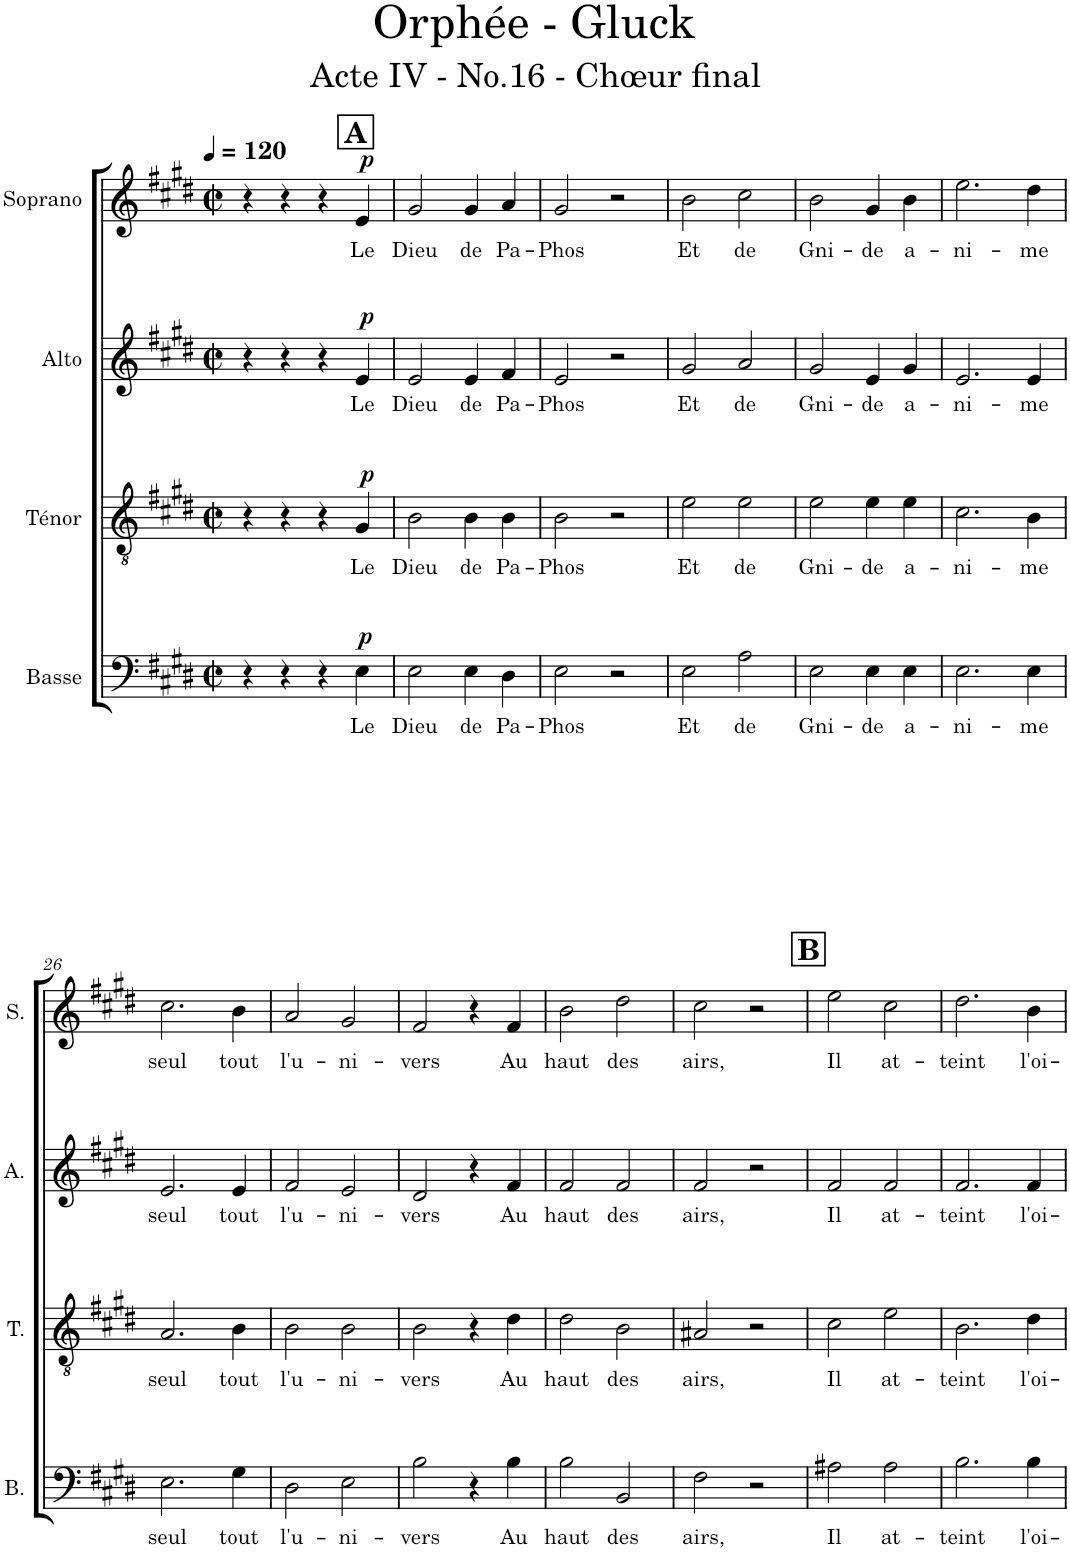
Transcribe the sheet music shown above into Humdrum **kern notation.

**kern	**text	**dynam	**kern	**text	**dynam	**kern	**text	**dynam	**kern	**text	**dynam
*part4	*part4	*part4	*part3	*part3	*part3	*part2	*part2	*part2	*part1	*part1	*part1
*staff4	*staff4	*staff4	*staff3	*staff3	*staff3	*staff2	*staff2	*staff2	*staff1	*staff1	*staff1
*I"Basse	*	*	*I"Ténor	*	*	*I"Alto	*	*	*I"Soprano	*	*
*I'B.	*	*	*I'T.	*	*	*I'A.	*	*	*I'S.	*	*
*clefF4	*	*	*clefGv2	*	*	*clefG2	*	*	*clefG2	*	*
*k[f#c#g#d#]	*	*	*k[f#c#g#d#]	*	*	*k[f#c#g#d#]	*	*	*k[f#c#g#d#]	*	*
*M2/2	*	*	*M2/2	*	*	*M2/2	*	*	*M2/2	*	*
*met(c|)	*	*	*met(c|)	*	*	*met(c|)	*	*	*met(c|)	*	*
*MM120	*	*	*MM120	*	*	*MM120	*	*	*MM120	*	*
!!LO:REH:place=s1:a:B:cj:fs=14:t=A:qo=3
=20	=20	=20	=20	=20	=20	=20	=20	=20	=20	=20	=20
4r	.	.	4r	.	.	4r	.	.	4r	.	.
4r	.	.	4r	.	.	4r	.	.	4r	.	.
4r	.	.	4r	.	.	4r	.	.	4r	.	.
!	!LO:LY:b	!LO:DY:a	!	!LO:LY:b	!LO:DY:a	!	!LO:LY:b	!LO:DY:a	!	!LO:LY:b	!LO:DY:a
4E\	Le	p	4G#/	Le	p	4e/	Le	p	4e/	Le	p
=21	=21	=21	=21	=21	=21	=21	=21	=21	=21	=21	=21
!	!LO:LY:b	!	!	!LO:LY:b	!	!	!LO:LY:b	!	!	!LO:LY:b	!
2E\	Dieu	.	2B\	Dieu	.	2e/	Dieu	.	2g#/	Dieu	.
!	!LO:LY:b	!	!	!LO:LY:b	!	!	!LO:LY:b	!	!	!LO:LY:b	!
4E\	de	.	4B\	de	.	4e/	de	.	4g#/	de	.
!	!LO:LY:b	!	!	!LO:LY:b	!	!	!LO:LY:b	!	!	!LO:LY:b	!
4D#\	Pa-	.	4B\	Pa-	.	4f#/	Pa-	.	4a/	Pa-	.
=22	=22	=22	=22	=22	=22	=22	=22	=22	=22	=22	=22
!	!LO:LY:b	!	!	!LO:LY:b	!	!	!LO:LY:b	!	!	!LO:LY:b	!
2E\	-Phos	.	2B\	-Phos	.	2e/	-Phos	.	2g#/	-Phos	.
2r	.	.	2r	.	.	2r	.	.	2r	.	.
=23	=23	=23	=23	=23	=23	=23	=23	=23	=23	=23	=23
!	!LO:LY:b	!	!	!LO:LY:b	!	!	!LO:LY:b	!	!	!LO:LY:b	!
2E\	Et	.	2e\	Et	.	2g#/	Et	.	2b\	Et	.
!	!LO:LY:b	!	!	!LO:LY:b	!	!	!LO:LY:b	!	!	!LO:LY:b	!
2A\	de	.	2e\	de	.	2a/	de	.	2cc#\	de	.
=24	=24	=24	=24	=24	=24	=24	=24	=24	=24	=24	=24
!	!LO:LY:b	!	!	!LO:LY:b	!	!	!LO:LY:b	!	!	!LO:LY:b	!
2E\	Gni-	.	2e\	Gni-	.	2g#/	Gni-	.	2b\	Gni-	.
!	!LO:LY:b	!	!	!LO:LY:b	!	!	!LO:LY:b	!	!	!LO:LY:b	!
4E\	-de	.	4e\	-de	.	4e/	-de	.	4g#/	-de	.
!	!LO:LY:b	!	!	!LO:LY:b	!	!	!LO:LY:b	!	!	!LO:LY:b	!
4E\	a-	.	4e\	a-	.	4g#/	a-	.	4b\	a-	.
=25	=25	=25	=25	=25	=25	=25	=25	=25	=25	=25	=25
!	!LO:LY:b	!	!	!LO:LY:b	!	!	!LO:LY:b	!	!	!LO:LY:b	!
2.E\	-ni-	.	2.c#\	-ni-	.	2.e/	-ni-	.	2.ee\	-ni-	.
!	!LO:LY:b	!	!	!LO:LY:b	!	!	!LO:LY:b	!	!	!LO:LY:b	!
4E\	-me	.	4B\	-me	.	4e/	-me	.	4dd#\	-me	.
!!LO:LB:g=z
=26	=26	=26	=26	=26	=26	=26	=26	=26	=26	=26	=26
!	!LO:LY:b	!	!	!LO:LY:b	!	!	!LO:LY:b	!	!	!LO:LY:b	!
2.E\	seul	.	2.A/	seul	.	2.e/	seul	.	2.cc#\	seul	.
!	!LO:LY:b	!	!	!LO:LY:b	!	!	!LO:LY:b	!	!	!LO:LY:b	!
4G#\	tout	.	4B\	tout	.	4e/	tout	.	4b\	tout	.
=27	=27	=27	=27	=27	=27	=27	=27	=27	=27	=27	=27
!	!LO:LY:b	!	!	!LO:LY:b	!	!	!LO:LY:b	!	!	!LO:LY:b	!
2D#\	l'u-	.	2B\	l'u-	.	2f#/	l'u-	.	2a/	l'u-	.
!	!LO:LY:b	!	!	!LO:LY:b	!	!	!LO:LY:b	!	!	!LO:LY:b	!
2E\	-ni-	.	2B\	-ni-	.	2e/	-ni-	.	2g#/	-ni-	.
=28	=28	=28	=28	=28	=28	=28	=28	=28	=28	=28	=28
!	!LO:LY:b	!	!	!LO:LY:b	!	!	!LO:LY:b	!	!	!LO:LY:b	!
2B\	-vers	.	2B\	-vers	.	2d#/	-vers	.	2f#/	-vers	.
4r	.	.	4r	.	.	4r	.	.	4r	.	.
!	!LO:LY:b	!	!	!LO:LY:b	!	!	!LO:LY:b	!	!	!LO:LY:b	!
4B\	Au	.	4d#\	Au	.	4f#/	Au	.	4f#/	Au	.
=29	=29	=29	=29	=29	=29	=29	=29	=29	=29	=29	=29
!	!LO:LY:b	!	!	!LO:LY:b	!	!	!LO:LY:b	!	!	!LO:LY:b	!
2B\	haut	.	2d#\	haut	.	2f#/	haut	.	2b\	haut	.
!	!LO:LY:b	!	!	!LO:LY:b	!	!	!LO:LY:b	!	!	!LO:LY:b	!
2BB/	des	.	2B\	des	.	2f#/	des	.	2dd#\	des	.
=30	=30	=30	=30	=30	=30	=30	=30	=30	=30	=30	=30
!	!LO:LY:b	!	!	!LO:LY:b	!	!	!LO:LY:b	!	!	!LO:LY:b	!
2F#\	airs,	.	2A#X/	airs,	.	2f#/	airs,	.	2cc#\	airs,	.
2r	.	.	2r	.	.	2r	.	.	2r	.	.
!!LO:REH:place=s1:a:B:cj:fs=14:t=B
=31	=31	=31	=31	=31	=31	=31	=31	=31	=31	=31	=31
!	!LO:LY:b	!	!	!LO:LY:b	!	!	!LO:LY:b	!	!	!LO:LY:b	!
2A#X\	Il	.	2c#\	Il	.	2f#/	Il	.	2ee\	Il	.
!	!LO:LY:b	!	!	!LO:LY:b	!	!	!LO:LY:b	!	!	!LO:LY:b	!
2A#\	at-	.	2e\	at-	.	2f#/	at-	.	2cc#\	at-	.
=32	=32	=32	=32	=32	=32	=32	=32	=32	=32	=32	=32
!	!LO:LY:b	!	!	!LO:LY:b	!	!	!LO:LY:b	!	!	!LO:LY:b	!
2.B\	-teint	.	2.B\	-teint	.	2.f#/	-teint	.	2.dd#\	-teint	.
!	!LO:LY:b	!	!	!LO:LY:b	!	!	!LO:LY:b	!	!	!LO:LY:b	!
4B\	l'oi-	.	4d#\	l'oi-	.	4f#/	l'oi-	.	4b\	l'oi-	.
=	=	=	=	=	=	=	=	=	=	=	=
*-	*-	*-	*-	*-	*-	*-	*-	*-	*-	*-	*-
